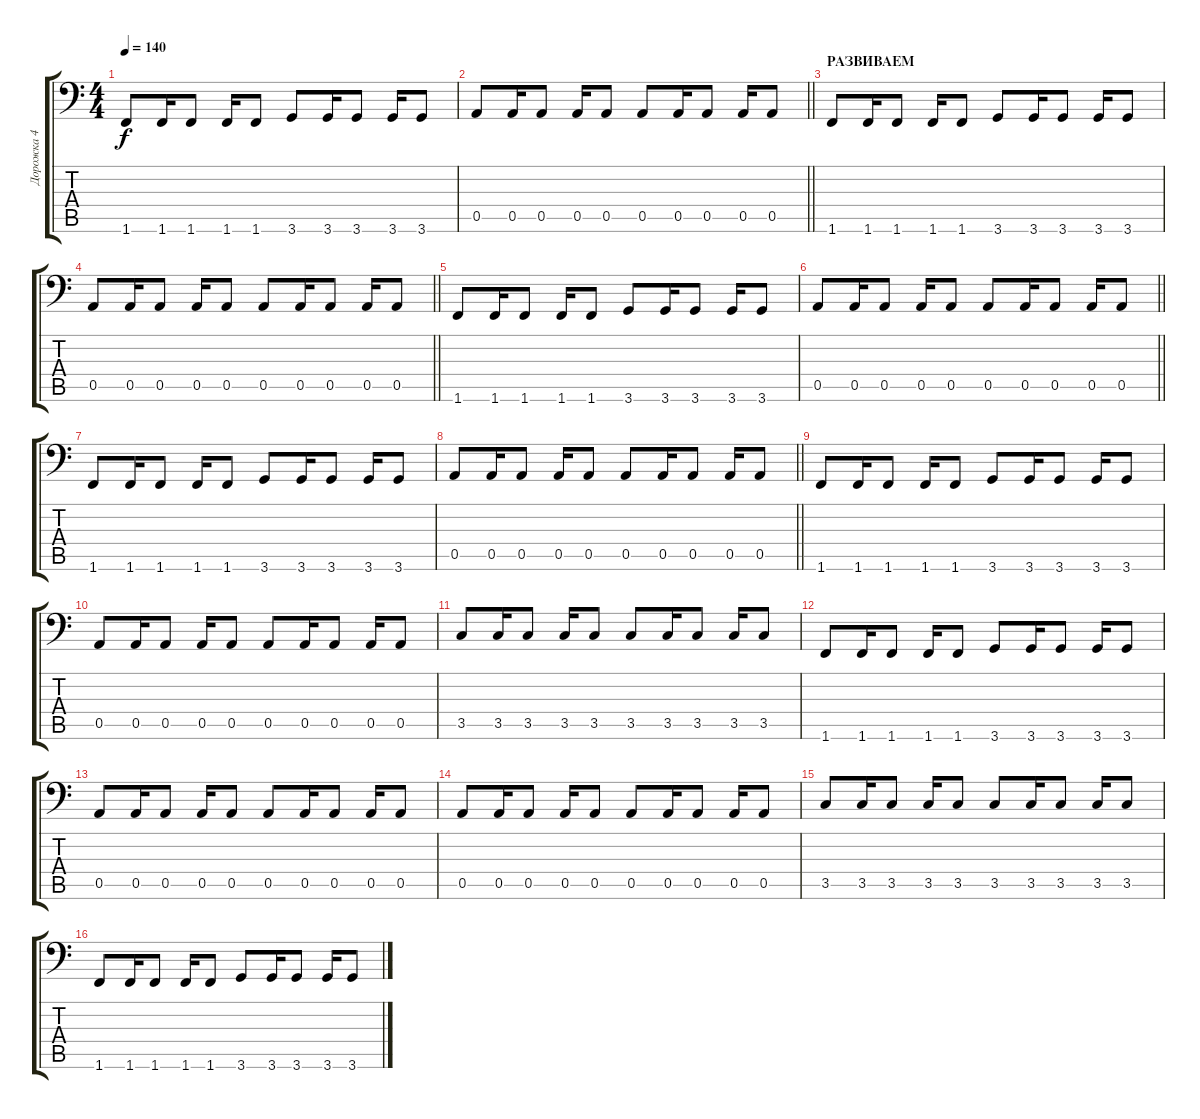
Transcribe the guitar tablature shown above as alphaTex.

\track ("Дорожка 4" "Дорожка 4") {instrument electricbassfinger}
\staff {score tabs}
\tuning (E3 B2 G2 D2 A1 E1) {hide}
\ts (4 4)
\tempo 140
\clef f4
\ks c
1.6.8{dy f} 1.6.16 1.6.8 1.6.16 1.6.8 3.6.8 3.6.16 3.6.8 3.6.16 3.6.8 |
\barLineRight lightlight
0.5.8 0.5.16 0.5.8 0.5.16 0.5.8 0.5.8 0.5.16 0.5.8 0.5.16 0.5.8 |
\section ("" "РАЗВИВАЕМ")
1.6.8 1.6.16 1.6.8 1.6.16 1.6.8 3.6.8 3.6.16 3.6.8 3.6.16 3.6.8 |
\barLineRight lightlight
0.5.8 0.5.16 0.5.8 0.5.16 0.5.8 0.5.8 0.5.16 0.5.8 0.5.16 0.5.8 |
1.6.8 1.6.16 1.6.8 1.6.16 1.6.8 3.6.8 3.6.16 3.6.8 3.6.16 3.6.8 |
\barLineRight lightlight
0.5.8 0.5.16 0.5.8 0.5.16 0.5.8 0.5.8 0.5.16 0.5.8 0.5.16 0.5.8 |
1.6.8 1.6.16 1.6.8 1.6.16 1.6.8 3.6.8 3.6.16 3.6.8 3.6.16 3.6.8 |
\barLineRight lightlight
0.5.8 0.5.16 0.5.8 0.5.16 0.5.8 0.5.8 0.5.16 0.5.8 0.5.16 0.5.8 |
1.6.8 1.6.16 1.6.8 1.6.16 1.6.8 3.6.8 3.6.16 3.6.8 3.6.16 3.6.8 |
0.5.8 0.5.16 0.5.8 0.5.16 0.5.8 0.5.8 0.5.16 0.5.8 0.5.16 0.5.8 |
3.5.8 3.5.16 3.5.8 3.5.16 3.5.8 3.5.8 3.5.16 3.5.8 3.5.16 3.5.8 |
1.6.8 1.6.16 1.6.8 1.6.16 1.6.8 3.6.8 3.6.16 3.6.8 3.6.16 3.6.8 |
0.5.8 0.5.16 0.5.8 0.5.16 0.5.8 0.5.8 0.5.16 0.5.8 0.5.16 0.5.8 |
0.5.8 0.5.16 0.5.8 0.5.16 0.5.8 0.5.8 0.5.16 0.5.8 0.5.16 0.5.8 |
3.5.8 3.5.16 3.5.8 3.5.16 3.5.8 3.5.8 3.5.16 3.5.8 3.5.16 3.5.8 |
1.6.8 1.6.16 1.6.8 1.6.16 1.6.8 3.6.8 3.6.16 3.6.8 3.6.16 3.6.8
